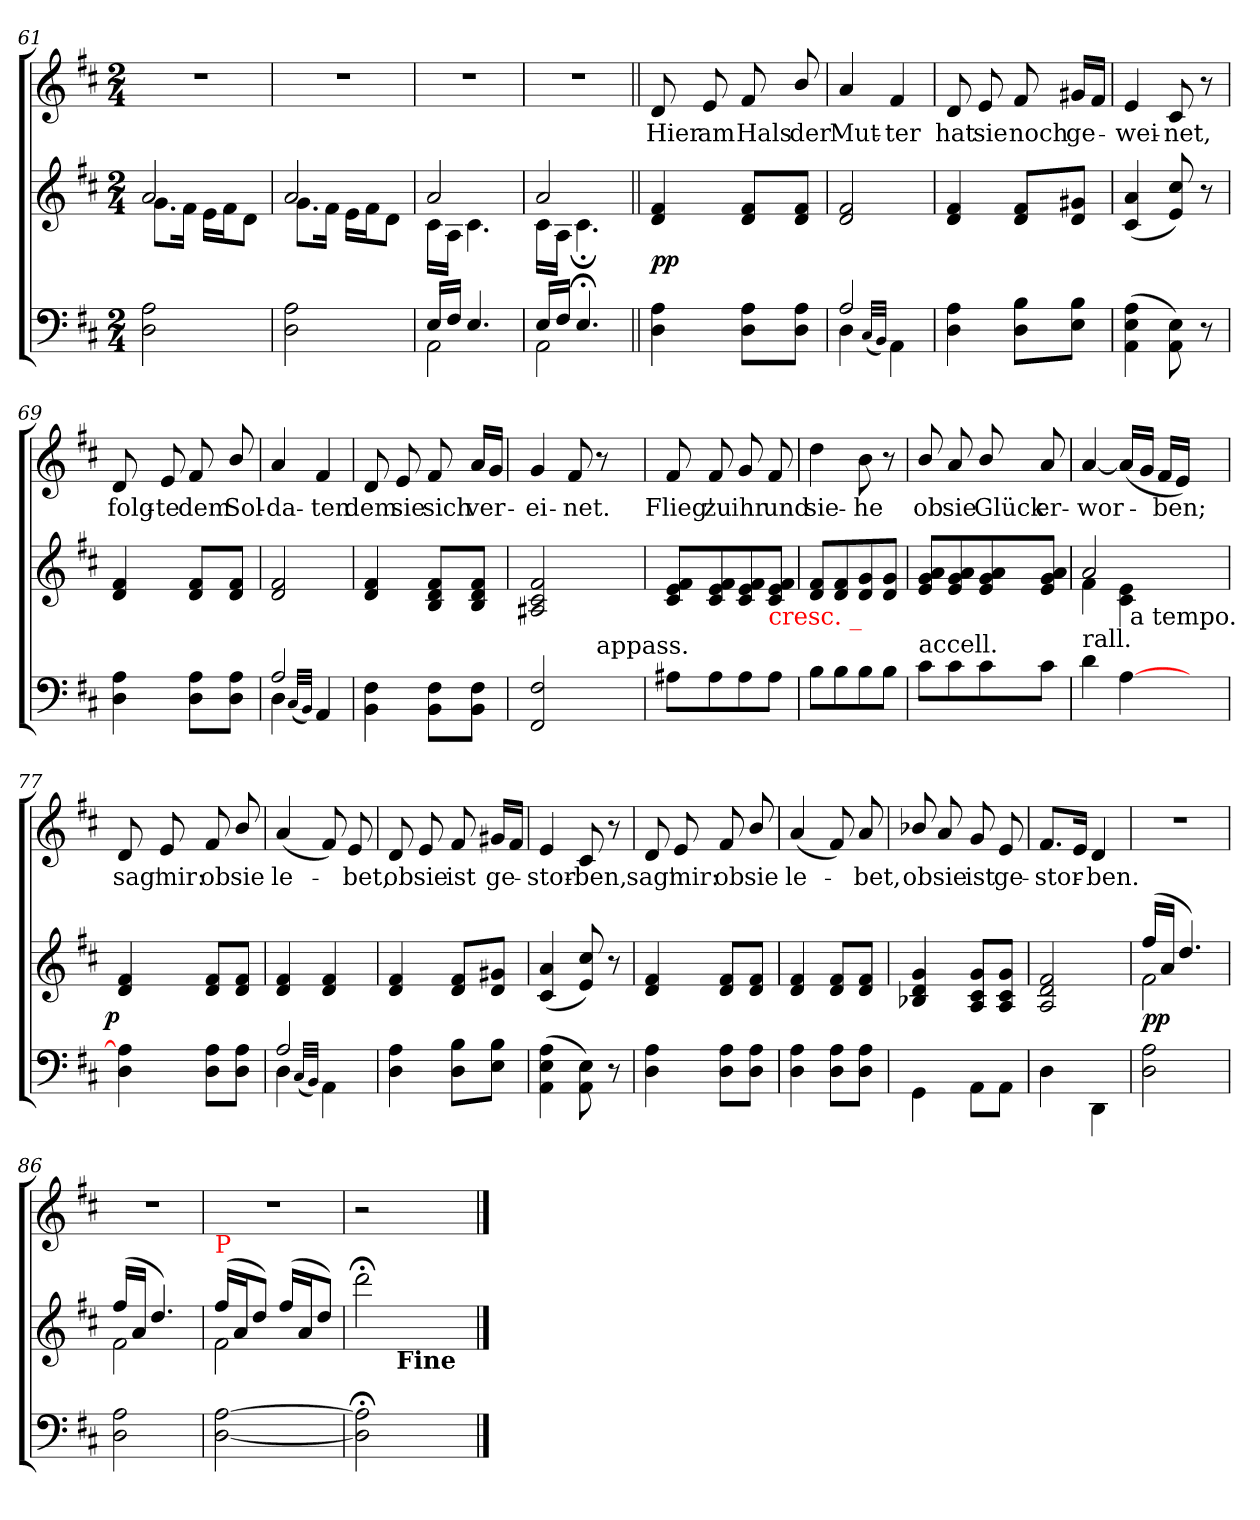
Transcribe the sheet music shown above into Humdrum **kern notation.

**kern	**kern	**dynam	**kern	**text
*part2	*part2	*part2	*part1	*part1
*staff3	*staff2	*staff2/3	*staff1	*staff1
*clefF4	*clefG2	*	*clefG2	*
*k[f#c#]	*k[f#c#]	*	*k[f#c#]	*
*D:	*D:	*	*D:	*
*M2/4	*M2/4	*	*M2/4	*
=61	=61	=61	=61	=61
*	*^	*	*	*
2A 2D	2a	8.gL	.	2rdd	.
.	.	16f#Jk	.	.	.
.	.	16eLL	.	.	.
.	.	16f#J	.	.	.
.	.	8dJ	.	.	.
=62	=62	=62	=62	=62	=62
2A 2D	2a	8.gL	.	2rdd	.
.	.	16f#Jk	.	.	.
.	.	16eLL	.	.	.
.	.	16f#J	.	.	.
.	.	8dJ	.	.	.
=63	=63	=63	=63	=63	=63
*^	*	*	*	*	*
16E/LL	2AA\	2a	16c#LL	.	2rdd	.
16F#JJ	.	.	16AJJ	.	.	.
4.E/	.	.	4.c#	.	.	.
=64	=64	=64	=64	=64	=64	=64
16E/LL	2AA\	2a	16c#LL	.	2rdd	.
16F#JJ	.	.	16AJJ	.	.	.
4.E;/	.	.	4.c#;<	.	.	.
*v	*v	*	*	*	*	*
*	*v	*v	*	*	*
=65||	=65||	=65||	=65||	=65||
4A 4D	4f# 4d	pp	8d	Hier
.	.	.	8e	am
8A 8DL	8f# 8dL	.	8f#	Hals
8A 8DJ	8f# 8dJ	.	8b/	der
=66	=66	=66	=66	=66
*^	*	*	*	*
2A	4D	2f# 2d	.	4a	Mut-
.	(32qqC#/LLL	.	.	.	.
.	32qqBB/JJJ)	.	.	.	.
.	4AA	.	.	4f#	-ter
*v	*v	*	*	*	*
=67	=67	=67	=67	=67
4A 4D	4f# 4d	.	8d	hat
.	.	.	8e	sie
8B 8DL	8f# 8dL	.	8f#	noch
8B 8EJ	8g#X 8dJ	.	16g#XLL	ge-
.	.	.	16f#JJ	.
=68	=68	=68	=68	=68
(>4A 4E 4AA	(<4a 4c#	.	4e	-wei-
8E\ 8AA\)	8cc# 8e)	.	8c#	-net,
8r	8r	.	8r	.
=69	=69	=69	=69	=69
4A 4D	4f# 4d	.	8d	folg-
.	.	.	8e	-te
8A 8DL	8f# 8dL	.	8f#	dem
8A 8DJ	8f# 8dJ	.	8b/	Sol-
=70	=70	=70	=70	=70
*^	*	*	*	*
2A	4D	2f# 2d	.	4a	-da-
.	(32qqC#/LLL	.	.	.	.
.	32qqBB/JJJ)	.	.	.	.
.	4AA/	.	.	4f#	-ten
*v	*v	*	*	*	*
=71	=71	=71	=71	=71
4F# 4BB	4f# 4d	.	8d	dem
.	.	.	8e	sie
8F# 8BBL	8f# 8d 8BL	.	8f#	sich
8F# 8BBJ	8f# 8d 8BJ	.	16aLL	ver-
.	.	.	16gJJ	.
=72	=72	=72	=72	=72
*^	*	*	*	*
2F# 2FF#	4.ryy	2f# 2c# 2A#X	.	4g	-ei-
.	.	.	.	8f#	-net.
!	!LO:TX:a:t=appass.	!	!	!	!
.	4ryy	.	.	8r	.
8ryy	.	8ryy	.	8ryy	.
*v	*v	*	*	*	*
=73	=73	=73	=73	=73
8A#XL	8f# 8e 8c#L	.	8f#	Flieg'
8A#	8f# 8e 8c#	.	8f#	zu
8A#	8f# 8e 8c#	.	8g	ihr
!	!LO:TX:b:color=red:t=cresc. _	!	!	!
8A#J	8f# 8e 8c#J	.	8f#	und
=74	=74	=74	=74	=74
8BL	8f# 8dL	.	4dd	sie-
8B	8f# 8d	.	.	.
8B	8g 8d	.	8b	-he
8BJ	8g 8dJ	.	8r	.
=75	=75	=75	=75	=75
!LO:TX:a:t=accell.	!	!	!	!
8c#L	8a 8g 8eL	.	8b/	ob
8c#	8a 8g 8e	.	8a	sie
8c#	8a 8g 8e	.	8b/	Glück
8c#J	8a 8g 8eJ	.	8a	er-
=76	=76	=76	=76	=76
*	*^	*	*	*
!LO:TX:a:t=rall.	!	!	!	!	!
*	*	*^	*	*	*
4d	2a	4f#	4ryy	.	[4a	-wor-
[4A	.	4e 4c#	32ryy	.	(>16aLL]	.
!	!	!	!LO:TX:b:t=a tempo.	!	!	!
.	.	.	4...ryy	.	.	.
.	.	.	.	.	16gJJ	.
.	.	.	.	.	16f#LL	-ben;
.	.	.	.	.	16eJJ)	.
4ryy	4ryy	4ryy	.	.	4ryy	.
=77	=77	=77	=77	=77	=77	=77
!	!	!	!	!LO:DY:rj	!	!
*	*v	*v	*v	*	*	*
4A] 4D	4f# 4d	p	8d	sag'
.	.	.	8e	mir:
8A 8DL	8f# 8dL	.	8f#	ob
8A 8DJ	8f# 8dJ	.	8b/	sie
=78	=78	=78	=78	=78
*^	*	*	*	*
2A	4D	4f# 4d	.	(4a	le-
.	(32qqC#/LLL	.	.	.	.
.	32qqBB/JJJ)	.	.	.	.
.	4AA	4f# 4d	.	8f#)	.
.	.	.	.	8e	-bet,
*v	*v	*	*	*	*
=79	=79	=79	=79	=79
4A 4D	4f# 4d	.	8d	ob
.	.	.	8e	sie
8B 8DL	8f# 8dL	.	8f#	ist
8B 8EJ	8g#X 8dJ	.	16g#XLL	ge-
.	.	.	16f#JJ	.
=80	=80	=80	=80	=80
(4A 4E 4AA	(<4a 4c#	.	4e	-stor-
8E\ 8AA\)	8cc# 8e)	.	8c#	-ben,
8r	8r	.	8r	.
=81	=81	=81	=81	=81
4A 4D	4f# 4d	.	8d	sag'
.	.	.	8e	mir:
8A 8DL	8f# 8dL	.	8f#	ob
8A 8DJ	8f# 8dJ	.	8b/	sie
=82	=82	=82	=82	=82
4A 4D	4f# 4d	.	(<4a	le-
8A 8DL	8f# 8dL	.	8f#)	.
8A 8DJ	8f# 8dJ	.	8a	-bet,
=83	=83	=83	=83	=83
4GG\	4g 4d 4B-X	.	8b-X/	ob
.	.	.	8a	sie
8AA\L	8g/ 8c#/ 8A/L	.	8g	ist
8AA\J	8g/ 8c#/ 8A/J	.	8e	ge-
=84	=84	=84	=84	=84
4D\	2f#/ 2d/ 2A/	.	8.f#L	-stor-
.	.	.	16eJk	.
4DD\	.	.	4d	-ben.
=85	=85	=85	=85	=85
*	*^	*	*	*
2A 2D	(>16ff#LL	2f#	pp	2rdd	.
.	16aJJ	.	.	.	.
.	4.dd)	.	.	.	.
=86	=86	=86	=86	=86	=86
2A 2D	(>16ff#LL	2f#	.	2rdd	.
.	16aJJ	.	.	.	.
.	4.dd)	.	.	.	.
=87	=87	=87	=87	=87	=87
!	!LO:TX:a:color=red:t=P	!	!	!	!
[2D [2A	(>16ff#LL	2f#	.	2rdd	.
.	16aJ	.	.	.	.
.	8ddJ)	.	.	.	.
.	(>16ff#LL	.	.	.	.
.	16aJ	.	.	.	.
.	8ddJ)	.	.	.	.
=88	=88	=88	=88	=88	=88
2D];< 2A];<	2ddd;<	4ryy	.	2r	.
!	!	!LO:TX:b:B:t=Fine	!	!	!
.	.	2ryy	.	.	.
4ryy	4ryy	.	.	4ryy	.
*	*v	*v	*	*	*
==	==	==	==	==
*-	*-	*-	*-	*-
